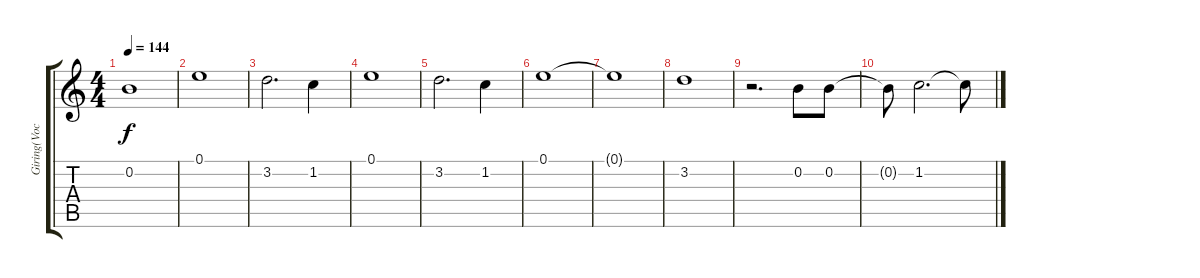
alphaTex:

\track ("Giring(Vocal)" "Giring(Voc") {instrument electricguitarjazz}
\staff {score tabs}
\tuning (E4 B3 G3 D3 A2 E2) {hide}
\ts (4 4)
\tempo 144
\clef g2
\ks c
0.2.1{dy f} |
0.1.1 |
3.2.2{d} 1.2.4 |
0.1.1 |
3.2.2{d} 1.2.4 |
0.1.1 |
0.1{t}.1 |
3.2.1 |
r.2{d} 0.2.8 0.2.8 |
0.2{t}.8 1.2.2{d} 1.2{t}.8
